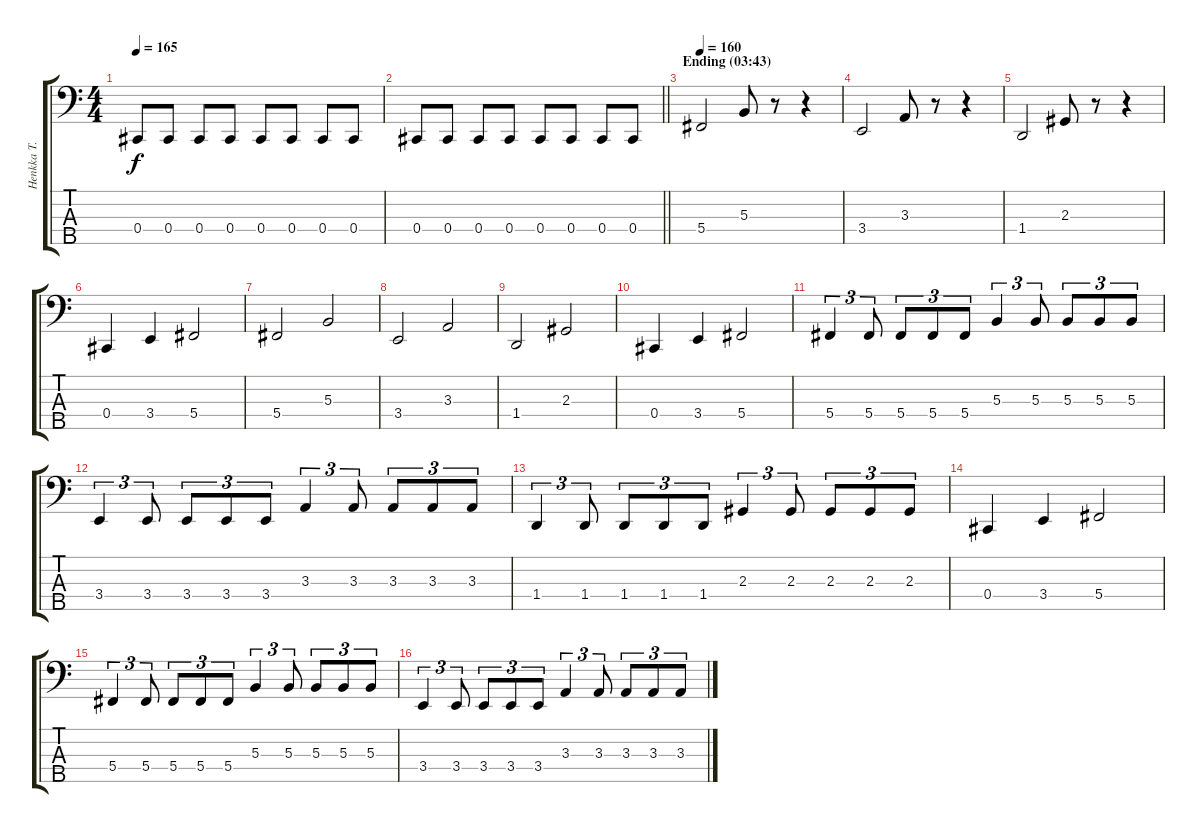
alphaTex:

\track ("Henkka T. Blacksmith" "Henkka T. ") {instrument electricbasspick}
\staff {score tabs}
\tuning (E2 B1 Gb1 Db1 Ab0) {hide}
\ts (4 4)
\tempo 165
\clef f4
\ks c
0.4.8{dy f} 0.4.8 0.4.8 0.4.8 0.4.8 0.4.8 0.4.8 0.4.8 |
\barLineRight lightlight
0.4.8 0.4.8 0.4.8 0.4.8 0.4.8 0.4.8 0.4.8 0.4.8 |
\section ("" "Ending (03:43)")
\tempo 155
\tempo 160
5.4.2 5.3.8 r.8 r.4 |
3.4.2 3.3.8 r.8 r.4 |
1.4.2 2.3.8 r.8 r.4 |
0.4.4 3.4.4 5.4.2 |
5.4.2 5.3.2 |
3.4.2 3.3.2 |
1.4.2 2.3.2 |
0.4.4 3.4.4 5.4.2 |
5.4.4{tu (3 2)} 5.4.8{tu (3 2)} 5.4.8{tu (3 2)} 5.4.8{tu (3 2)} 5.4.8{tu (3 2)} 5.3.4{tu (3 2)} 5.3.8{tu (3 2)} 5.3.8{tu (3 2)} 5.3.8{tu (3 2)} 5.3.8{tu (3 2)} |
3.4.4{tu (3 2)} 3.4.8{tu (3 2)} 3.4.8{tu (3 2)} 3.4.8{tu (3 2)} 3.4.8{tu (3 2)} 3.3.4{tu (3 2)} 3.3.8{tu (3 2)} 3.3.8{tu (3 2)} 3.3.8{tu (3 2)} 3.3.8{tu (3 2)} |
1.4.4{tu (3 2)} 1.4.8{tu (3 2)} 1.4.8{tu (3 2)} 1.4.8{tu (3 2)} 1.4.8{tu (3 2)} 2.3.4{tu (3 2)} 2.3.8{tu (3 2)} 2.3.8{tu (3 2)} 2.3.8{tu (3 2)} 2.3.8{tu (3 2)} |
0.4.4 3.4.4 5.4.2 |
5.4.4{tu (3 2)} 5.4.8{tu (3 2)} 5.4.8{tu (3 2)} 5.4.8{tu (3 2)} 5.4.8{tu (3 2)} 5.3.4{tu (3 2)} 5.3.8{tu (3 2)} 5.3.8{tu (3 2)} 5.3.8{tu (3 2)} 5.3.8{tu (3 2)} |
3.4.4{tu (3 2)} 3.4.8{tu (3 2)} 3.4.8{tu (3 2)} 3.4.8{tu (3 2)} 3.4.8{tu (3 2)} 3.3.4{tu (3 2)} 3.3.8{tu (3 2)} 3.3.8{tu (3 2)} 3.3.8{tu (3 2)} 3.3.8{tu (3 2)}
